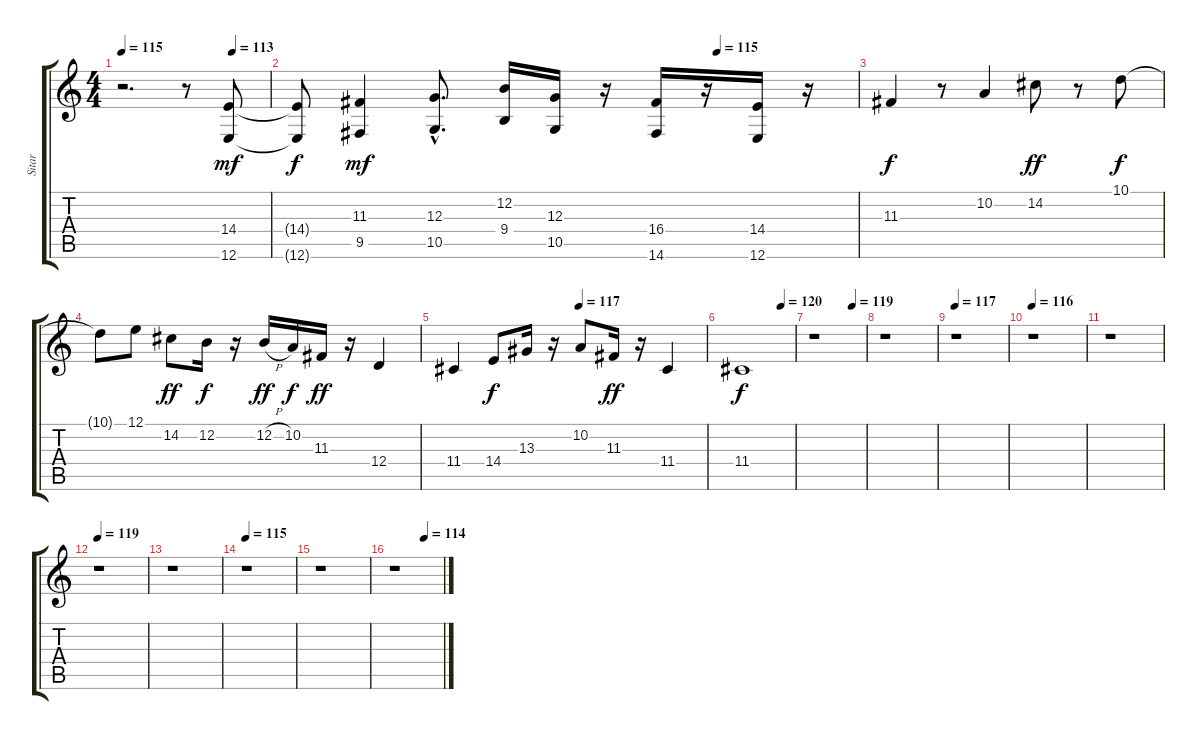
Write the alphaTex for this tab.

\track ("Sitar" "Sitar") {instrument sitar}
\staff {score tabs}
\tuning (E4 B3 G3 D3 A2 E2) {hide}
\ts (4 4)
\tempo 115
\tempo (113 0.75)
\clef g2
\ks c
r.2{d dy mf} r.8 (14.4 12.6).8 |
\tempo (115 0.75)
(14.4{t} 12.6{t}).8{dy f} (11.3 9.5).4{dy mf} (12.3{hac} 10.5{hac}).8{d} (12.2 9.4).16 (12.3 10.5).16 r.16 (16.4 14.6).16 r.16 (14.4 12.6).16 r.16 |
11.3.4{dy f} r.8 10.2.4 14.2.8{dy ff} r.8 10.1.8{dy f} |
10.1{t}.8 12.1.8 14.2.8{dy ff} 12.2.16{dy f} r.16 12.2{h}.16{dy ff} 10.2.16{dy f} 11.3.16{dy ff} r.16 12.4.4 |
\tempo (117 0.5)
11.4.4 14.4.8{dy f} 13.3.16 r.16 10.2.8 11.3.16{dy ff} r.16 11.4.4 |
\tempo (120 0.75)
11.4.1{dy f} |
\tempo (119 0.75)
r.1 |
r.1 |
\tempo 117
r.1 |
\tempo 116
r.1 |
r.1 |
\tempo 119
r.1 |
r.1 |
\tempo 115
r.1 |
r.1 |
\tempo (114 0.625)
r.1
